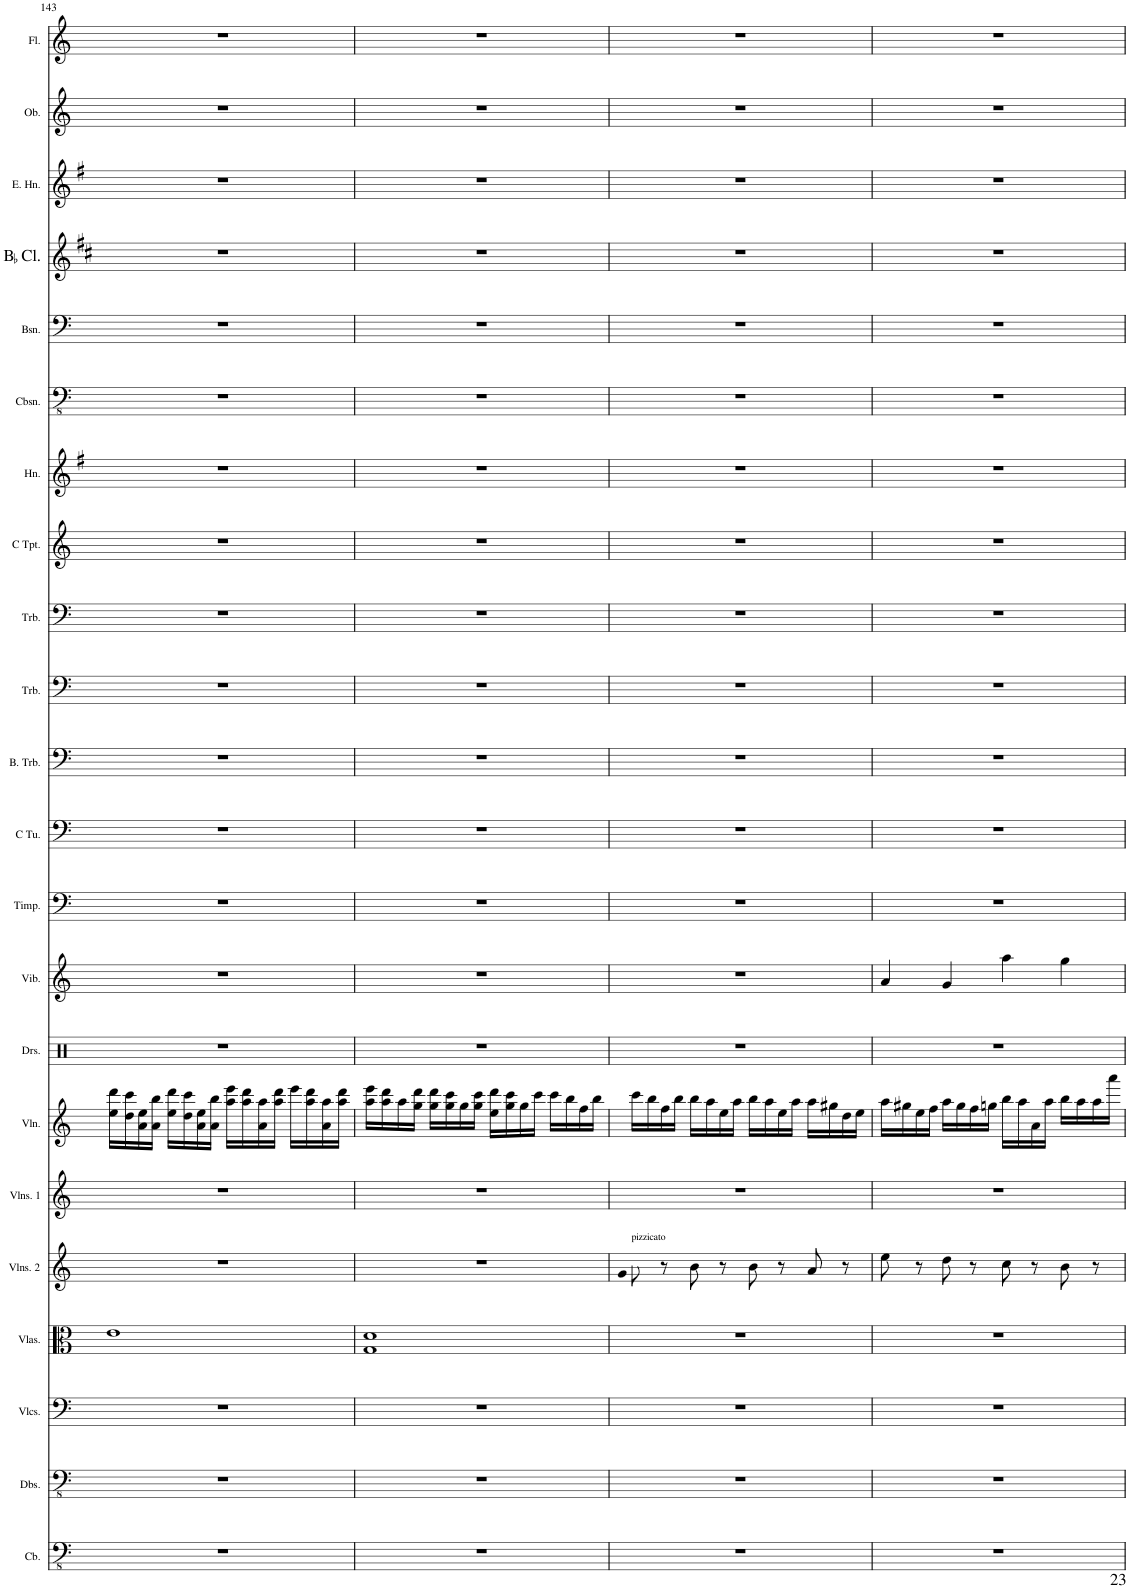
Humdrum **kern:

**kern	**kern	**kern	**kern	**kern	**kern	**kern	**kern	**kern	**kern	**kern	**kern	**kern	**kern	**kern	**kern	**kern	**kern	**kern	**kern	**kern	**kern
*part22	*part21	*part20	*part19	*part18	*part17	*part16	*part15	*part14	*part13	*part12	*part11	*part10	*part9	*part8	*part7	*part6	*part5	*part4	*part3	*part2	*part1
*staff22	*staff21	*staff20	*staff19	*staff18	*staff17	*staff16	*staff15	*staff14	*staff13	*staff12	*staff11	*staff10	*staff9	*staff8	*staff7	*staff6	*staff5	*staff4	*staff3	*staff2	*staff1
*I"Double Bass	*I"Double Basses	*I"Violoncellos	*I"Violas	*I"Violins 2	*I"Violins 1	*I"Violin	*I"Drumset	*I"Vibraphone	*I"Timpani	*I"C Tuba	*I"Bass Trombone	*I"Trombone	*I"Trombone	*I"C Trumpet	*I"Horn	*I"Contrabassoon	*I"Bassoon	*I"BaccidentalFlat Clarinet	*I"English Horn	*I"Oboe	*I"Flute
*	*I'Dbs.	*I'Vlcs.	*I'Vlas.	*I'Vlns. 2	*I'Vlns. 1	*I'Vln.	*I'Drs.	*I'Vib.	*I'Timp.	*I'C Tu.	*I'B. Trb.	*I'Trb.	*I'Trb.	*I'C Tpt.	*I'Hn.	*I'Cbsn.	*I'Bsn.	*I'BaccidentalFlat Cl.	*I'E. Hn.	*I'Ob.	*I'Fl.
!!LO:PB:g=z
*clefFv4	*clefFv4	*clefF4	*clefC3	*clefG2	*clefG2	*clefG2	*clefX	*clefG2	*clefF4	*clefF4	*clefF4	*clefF4	*clefF4	*clefG2	*clefG2	*clefFv4	*clefF4	*clefG2	*clefG2	*clefG2	*clefG2
*Trd7c12	*	*	*	*	*	*	*	*	*	*	*	*	*	*	*Trd4c7	*Trd7c12	*	*Trd1c2	*Trd4c7	*	*
*k[]	*k[]	*k[]	*k[]	*k[]	*k[]	*k[]	*k[]	*k[]	*k[]	*k[]	*k[]	*k[]	*k[]	*k[]	*k[f#]	*k[]	*k[]	*k[f#c#]	*k[f#]	*k[]	*k[]
*M4/4	*M4/4	*M4/4	*M4/4	*M4/4	*M4/4	*M5/4	*M4/4	*M4/4	*M4/4	*M4/4	*M4/4	*M4/4	*M4/4	*M4/4	*M4/4	*M4/4	*M4/4	*M4/4	*M4/4	*M4/4	*M4/4
*met(c)	*met(c)	*met(c)	*met(c)	*met(c)	*met(c)	*	*met(c)	*met(c)	*met(c)	*met(c)	*met(c)	*met(c)	*met(c)	*met(c)	*met(c)	*met(c)	*met(c)	*met(c)	*met(c)	*met(c)	*met(c)
=143	=143	=143	=143	=143	=143	=143	=143	=143	=143	=143	=143	=143	=143	=143	=143	=143	=143	=143	=143	=143	=143
1r	1r	1r	1e	1r	1r	16ee\ 16ddd\LL	1r	1r	1r	1r	1r	1r	1r	1r	1r	1r	1r	1r	1r	1r	1r
.	.	.	.	.	.	16dd\ 16ccc\	.	.	.	.	.	.	.	.	.	.	.	.	.	.	.
.	.	.	.	.	.	16a\ 16ee\	.	.	.	.	.	.	.	.	.	.	.	.	.	.	.
.	.	.	.	.	.	16a\ 16bb\JJ	.	.	.	.	.	.	.	.	.	.	.	.	.	.	.
.	.	.	.	.	.	16ee\ 16ddd\LL	.	.	.	.	.	.	.	.	.	.	.	.	.	.	.
.	.	.	.	.	.	16dd\ 16ccc\	.	.	.	.	.	.	.	.	.	.	.	.	.	.	.
.	.	.	.	.	.	16a\ 16ee\	.	.	.	.	.	.	.	.	.	.	.	.	.	.	.
.	.	.	.	.	.	16a\ 16bb\JJ	.	.	.	.	.	.	.	.	.	.	.	.	.	.	.
.	.	.	.	.	.	16aa\ 16eee\LL	.	.	.	.	.	.	.	.	.	.	.	.	.	.	.
.	.	.	.	.	.	16aa\ 16ddd\	.	.	.	.	.	.	.	.	.	.	.	.	.	.	.
.	.	.	.	.	.	16a\ 16aa\	.	.	.	.	.	.	.	.	.	.	.	.	.	.	.
.	.	.	.	.	.	16aa\ 16ddd\JJ	.	.	.	.	.	.	.	.	.	.	.	.	.	.	.
.	.	.	.	.	.	16eee\LL	.	.	.	.	.	.	.	.	.	.	.	.	.	.	.
.	.	.	.	.	.	16aa\ 16ddd\	.	.	.	.	.	.	.	.	.	.	.	.	.	.	.
.	.	.	.	.	.	16a\ 16aa\	.	.	.	.	.	.	.	.	.	.	.	.	.	.	.
.	.	.	.	.	.	16aa\ 16ddd\JJ	.	.	.	.	.	.	.	.	.	.	.	.	.	.	.
=144	=144	=144	=144	=144	=144	=144	=144	=144	=144	=144	=144	=144	=144	=144	=144	=144	=144	=144	=144	=144	=144
1r	1r	1r	1G 1d	1r	1r	16aa\ 16eee\LL	1r	1r	1r	1r	1r	1r	1r	1r	1r	1r	1r	1r	1r	1r	1r
.	.	.	.	.	.	16aa\ 16ddd\	.	.	.	.	.	.	.	.	.	.	.	.	.	.	.
.	.	.	.	.	.	16aa\	.	.	.	.	.	.	.	.	.	.	.	.	.	.	.
.	.	.	.	.	.	16gg\ 16ddd\JJ	.	.	.	.	.	.	.	.	.	.	.	.	.	.	.
.	.	.	.	.	.	16gg\ 16ddd\LL	.	.	.	.	.	.	.	.	.	.	.	.	.	.	.
.	.	.	.	.	.	16gg\ 16ccc\	.	.	.	.	.	.	.	.	.	.	.	.	.	.	.
.	.	.	.	.	.	16gg\	.	.	.	.	.	.	.	.	.	.	.	.	.	.	.
.	.	.	.	.	.	16gg\ 16ccc\JJ	.	.	.	.	.	.	.	.	.	.	.	.	.	.	.
.	.	.	.	.	.	16ee\ 16ddd\LL	.	.	.	.	.	.	.	.	.	.	.	.	.	.	.
.	.	.	.	.	.	16gg\ 16ccc\	.	.	.	.	.	.	.	.	.	.	.	.	.	.	.
.	.	.	.	.	.	16gg\	.	.	.	.	.	.	.	.	.	.	.	.	.	.	.
.	.	.	.	.	.	16ccc\JJ	.	.	.	.	.	.	.	.	.	.	.	.	.	.	.
.	.	.	.	.	.	16ccc\LL	.	.	.	.	.	.	.	.	.	.	.	.	.	.	.
.	.	.	.	.	.	16bb\	.	.	.	.	.	.	.	.	.	.	.	.	.	.	.
.	.	.	.	.	.	16ff\	.	.	.	.	.	.	.	.	.	.	.	.	.	.	.
.	.	.	.	.	.	16bb\JJ	.	.	.	.	.	.	.	.	.	.	.	.	.	.	.
=145	=145	=145	=145	=145	=145	=145	=145	=145	=145	=145	=145	=145	=145	=145	=145	=145	=145	=145	=145	=145	=145
!	!	!	!	!LO:TX:a:t=pizzicato	!	!	!	!	!	!	!	!	!	!	!	!	!	!	!	!	!
1r	1r	1r	1r	8cc\	1r	16ccc\LL	1r	1r	1r	1r	1r	1r	1r	1r	1r	1r	1r	1r	1r	1r	1r
.	.	.	.	.	.	16bb\	.	.	.	.	.	.	.	.	.	.	.	.	.	.	.
.	.	.	.	8r	.	16ff\	.	.	.	.	.	.	.	.	.	.	.	.	.	.	.
.	.	.	.	.	.	16bb\JJ	.	.	.	.	.	.	.	.	.	.	.	.	.	.	.
.	.	.	.	8b\	.	16bb\LL	.	.	.	.	.	.	.	.	.	.	.	.	.	.	.
.	.	.	.	.	.	16aa\	.	.	.	.	.	.	.	.	.	.	.	.	.	.	.
.	.	.	.	8r	.	16ee\	.	.	.	.	.	.	.	.	.	.	.	.	.	.	.
.	.	.	.	.	.	16aa\JJ	.	.	.	.	.	.	.	.	.	.	.	.	.	.	.
.	.	.	.	8b\	.	16bb\LL	.	.	.	.	.	.	.	.	.	.	.	.	.	.	.
.	.	.	.	.	.	16aa\	.	.	.	.	.	.	.	.	.	.	.	.	.	.	.
.	.	.	.	8r	.	16ee\	.	.	.	.	.	.	.	.	.	.	.	.	.	.	.
.	.	.	.	.	.	16aa\JJ	.	.	.	.	.	.	.	.	.	.	.	.	.	.	.
.	.	.	.	8a/	.	16aa\LL	.	.	.	.	.	.	.	.	.	.	.	.	.	.	.
.	.	.	.	.	.	16gg#X\	.	.	.	.	.	.	.	.	.	.	.	.	.	.	.
.	.	.	.	8r	.	16dd\	.	.	.	.	.	.	.	.	.	.	.	.	.	.	.
.	.	.	.	.	.	16ee\JJ	.	.	.	.	.	.	.	.	.	.	.	.	.	.	.
=146	=146	=146	=146	=146	=146	=146	=146	=146	=146	=146	=146	=146	=146	=146	=146	=146	=146	=146	=146	=146	=146
1r	1r	1r	1r	8ee\	1r	16aa\LL	1r	4a/	1r	1r	1r	1r	1r	1r	1r	1r	1r	1r	1r	1r	1r
.	.	.	.	.	.	16gg#X\	.	.	.	.	.	.	.	.	.	.	.	.	.	.	.
.	.	.	.	8r	.	16ee\	.	.	.	.	.	.	.	.	.	.	.	.	.	.	.
.	.	.	.	.	.	16ff\JJ	.	.	.	.	.	.	.	.	.	.	.	.	.	.	.
.	.	.	.	8dd\	.	16aa\LL	.	4g/	.	.	.	.	.	.	.	.	.	.	.	.	.
.	.	.	.	.	.	16gg#\	.	.	.	.	.	.	.	.	.	.	.	.	.	.	.
.	.	.	.	8r	.	16ff\	.	.	.	.	.	.	.	.	.	.	.	.	.	.	.
.	.	.	.	.	.	16ggn\JJ	.	.	.	.	.	.	.	.	.	.	.	.	.	.	.
.	.	.	.	8cc\	.	16bb\LL	.	4aa\	.	.	.	.	.	.	.	.	.	.	.	.	.
.	.	.	.	.	.	16aa\	.	.	.	.	.	.	.	.	.	.	.	.	.	.	.
.	.	.	.	8r	.	16a\	.	.	.	.	.	.	.	.	.	.	.	.	.	.	.
.	.	.	.	.	.	16aa\JJ	.	.	.	.	.	.	.	.	.	.	.	.	.	.	.
.	.	.	.	8b\	.	16bb\LL	.	4gg\	.	.	.	.	.	.	.	.	.	.	.	.	.
.	.	.	.	.	.	16aa\	.	.	.	.	.	.	.	.	.	.	.	.	.	.	.
.	.	.	.	8r	.	16aa\	.	.	.	.	.	.	.	.	.	.	.	.	.	.	.
.	.	.	.	.	.	16aaa\JJ	.	.	.	.	.	.	.	.	.	.	.	.	.	.	.
=	=	=	=	=	=	=	=	=	=	=	=	=	=	=	=	=	=	=	=	=	=
*-	*-	*-	*-	*-	*-	*-	*-	*-	*-	*-	*-	*-	*-	*-	*-	*-	*-	*-	*-	*-	*-
